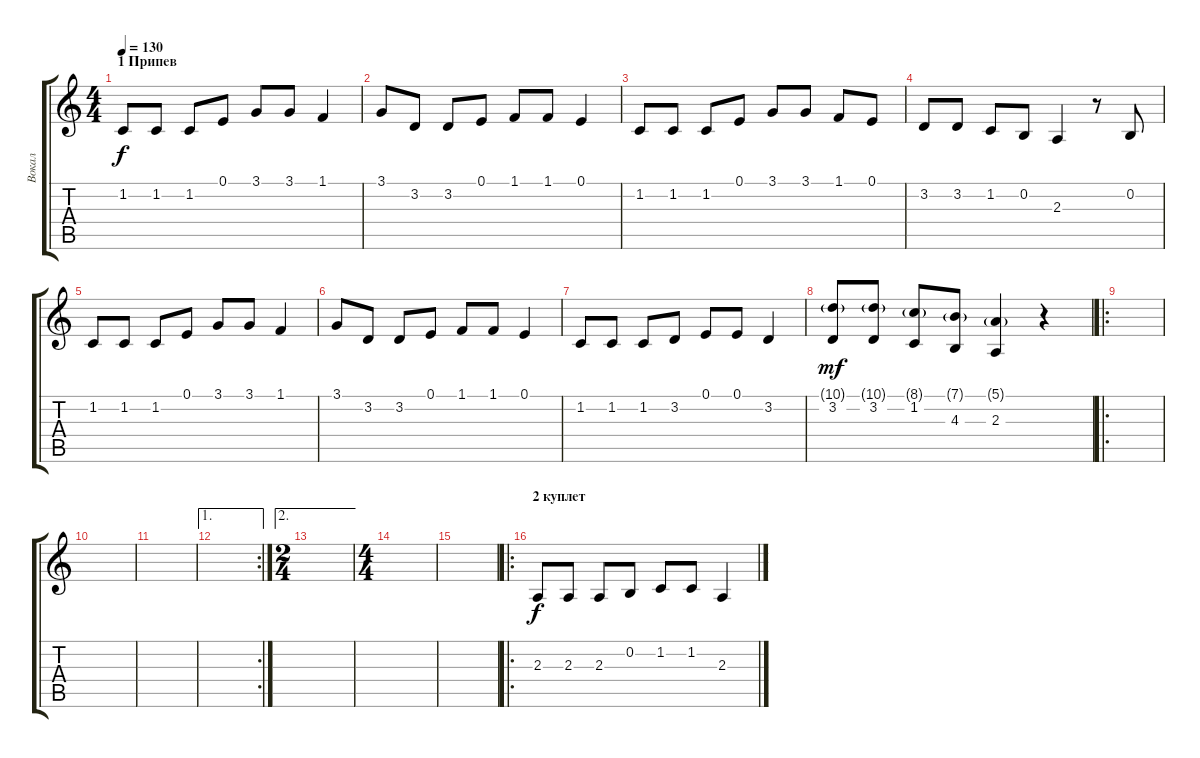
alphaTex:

\track ("Вокал" "Вокал") {instrument flute}
\staff {score tabs}
\tuning (E4 B3 G3 D3 A2 E2) {hide}
\ts (4 4)
\section ("" "1 Припев")
\tempo 130
\clef g2
\ks c
1.2.8{dy f} 1.2.8 1.2.8 0.1.8 3.1.8 3.1.8 1.1.4 |
3.1.8 3.2.8 3.2.8 0.1.8 1.1.8 1.1.8 0.1.4 |
1.2.8 1.2.8 1.2.8 0.1.8 3.1.8 3.1.8 1.1.8 0.1.8 |
3.2.8 3.2.8 1.2.8 0.2.8 2.3.4 r.8 0.2.8 |
1.2.8 1.2.8 1.2.8 0.1.8 3.1.8 3.1.8 1.1.4 |
3.1.8 3.2.8 3.2.8 0.1.8 1.1.8 1.1.8 0.1.4 |
1.2.8 1.2.8 1.2.8 3.2.8 0.1.8 0.1.8 3.2.4 |
(10.1{g} 3.2).8{dy mf} (10.1{g} 3.2).8 (8.1{g} 1.2).8 (7.1{g} 4.3).8 (5.1{g} 2.3).4 r.4 |
\ro
|
|
|
\ae 1
\rc 2
|
\ae 2
\ts (2 4)
|
\ts (4 4)
|
|
\ro
\section ("" "2 куплет")
2.3.8{dy f} 2.3.8 2.3.8 0.2.8 1.2.8 1.2.8 2.3.4
